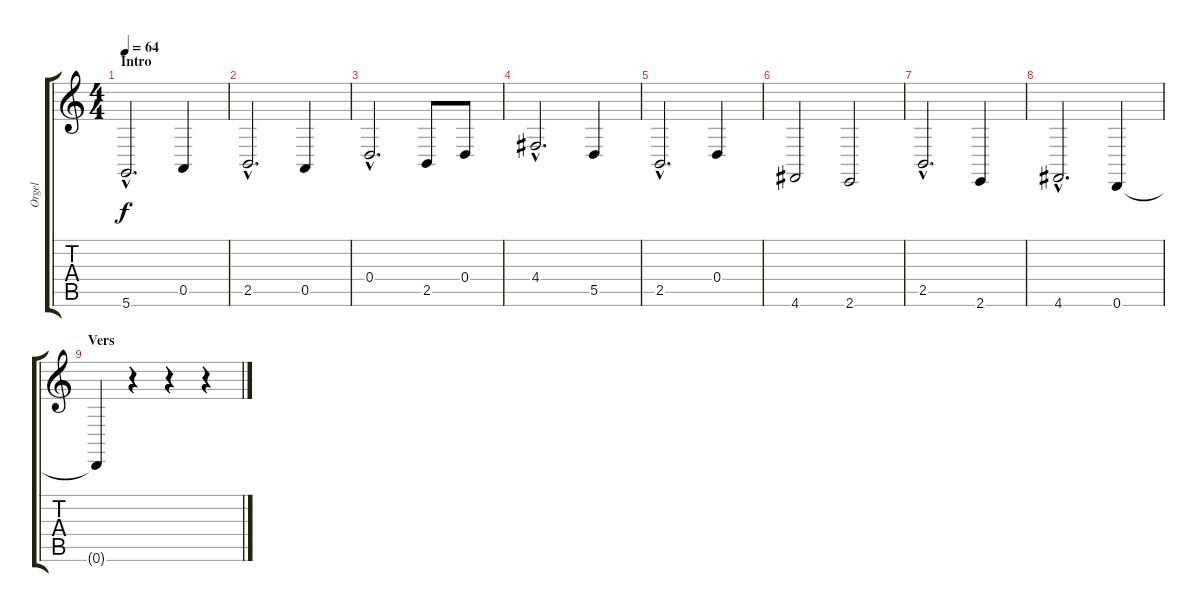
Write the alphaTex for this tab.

\track ("Orgel" "Orgel") {instrument drawbarorgan}
\staff {score tabs}
\tuning (E4 B3 G3 D3 A2 D2) {hide}
\ts (4 4)
\section ("" "Intro")
\tempo 64
\clef g2
\ks c
5.6{hac}.2{d dy f instrument drawbarorgan} 0.5.4 |
2.5{hac}.2{d} 0.5.4 |
0.4{hac}.2{d} 2.5.8 0.4.8 |
4.4{hac}.2{d} 5.5.4 |
2.5{hac}.2{d} 0.4.4 |
4.6.2 2.6.2 |
2.5{hac}.2{d} 2.6.4 |
4.6{hac}.2{d} 0.6.4 |
\section ("" "Vers")
0.6{t}.4 r.4 r.4 r.4
